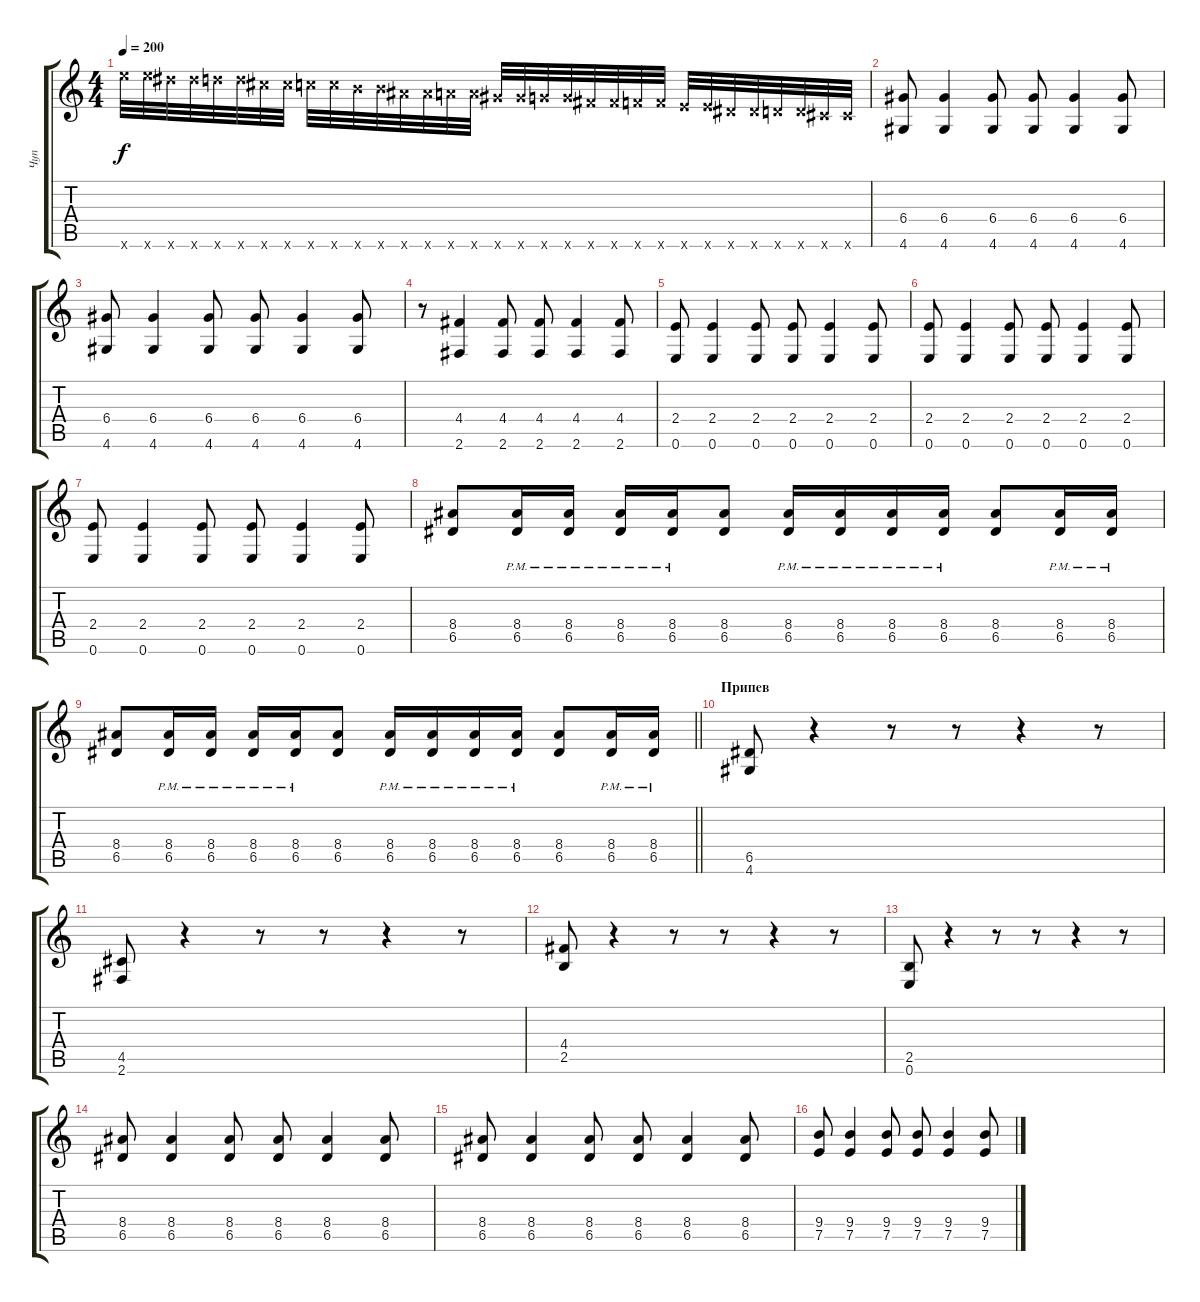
\track ("Чуп" "Чуп") {instrument overdrivenguitar}
\staff {score tabs}
\tuning (E4 B3 G3 D3 A2 E2) {hide}
\ts (4 4)
\tempo 200
\clef g2
\ks c
24.6{x}.32{dy f} 24.6{x}.32 23.6{x}.32 23.6{x}.32 22.6{x}.32 22.6{x}.32 21.6{x}.32 21.6{x}.32 20.6{x}.32 20.6{x}.32 19.6{x}.32 19.6{x}.32 18.6{x}.32 18.6{x}.32 17.6{x}.32 17.6{x}.32 16.6{x}.32 16.6{x}.32 15.6{x}.32 15.6{x}.32 14.6{x}.32 14.6{x}.32 13.6{x}.32 13.6{x}.32 12.6{x}.32 12.6{x}.32 11.6{x}.32 11.6{x}.32 10.6{x}.32 10.6{x}.32 9.6{x}.32 9.6{x}.32 |
(6.4 4.6).8 (6.4 4.6).4 (6.4 4.6).8 (6.4 4.6).8 (6.4 4.6).4 (6.4 4.6).8 |
(6.4 4.6).8 (6.4 4.6).4 (6.4 4.6).8 (6.4 4.6).8 (6.4 4.6).4 (6.4 4.6).8 |
r.8 (4.4 2.6).4 (4.4 2.6).8 (4.4 2.6).8 (4.4 2.6).4 (4.4 2.6).8 |
(2.4 0.6).8 (2.4 0.6).4 (2.4 0.6).8 (2.4 0.6).8 (2.4 0.6).4 (2.4 0.6).8 |
(2.4 0.6).8 (2.4 0.6).4 (2.4 0.6).8 (2.4 0.6).8 (2.4 0.6).4 (2.4 0.6).8 |
(2.4 0.6).8 (2.4 0.6).4 (2.4 0.6).8 (2.4 0.6).8 (2.4 0.6).4 (2.4 0.6).8 |
(8.4 6.5).8 (8.4{pm} 6.5{pm}).16 (8.4{pm} 6.5{pm}).16 (8.4{pm} 6.5{pm}).16 (8.4{pm} 6.5{pm}).16 (8.4 6.5).8 (8.4{pm} 6.5{pm}).16 (8.4{pm} 6.5{pm}).16 (8.4{pm} 6.5{pm}).16 (8.4{pm} 6.5{pm}).16 (8.4 6.5).8 (8.4{pm} 6.5{pm}).16 (8.4{pm} 6.5{pm}).16 |
\barLineRight lightlight
(8.4 6.5).8 (8.4{pm} 6.5{pm}).16 (8.4{pm} 6.5{pm}).16 (8.4{pm} 6.5{pm}).16 (8.4{pm} 6.5{pm}).16 (8.4 6.5).8 (8.4{pm} 6.5{pm}).16 (8.4{pm} 6.5{pm}).16 (8.4{pm} 6.5{pm}).16 (8.4{pm} 6.5{pm}).16 (8.4 6.5).8 (8.4{pm} 6.5{pm}).16 (8.4{pm} 6.5{pm}).16 |
\section ("" "Припев")
(6.5 4.6).8 r.4 r.8 r.8 r.4 r.8 |
(4.5 2.6).8 r.4 r.8 r.8 r.4 r.8 |
(4.4 2.5).8 r.4 r.8 r.8 r.4 r.8 |
(2.5 0.6).8 r.4 r.8 r.8 r.4 r.8 |
(8.4 6.5).8 (8.4 6.5).4 (8.4 6.5).8 (8.4 6.5).8 (8.4 6.5).4 (8.4 6.5).8 |
(8.4 6.5).8 (8.4 6.5).4 (8.4 6.5).8 (8.4 6.5).8 (8.4 6.5).4 (8.4 6.5).8 |
(9.4 7.5).8 (9.4 7.5).4 (9.4 7.5).8 (9.4 7.5).8 (9.4 7.5).4 (9.4 7.5).8
